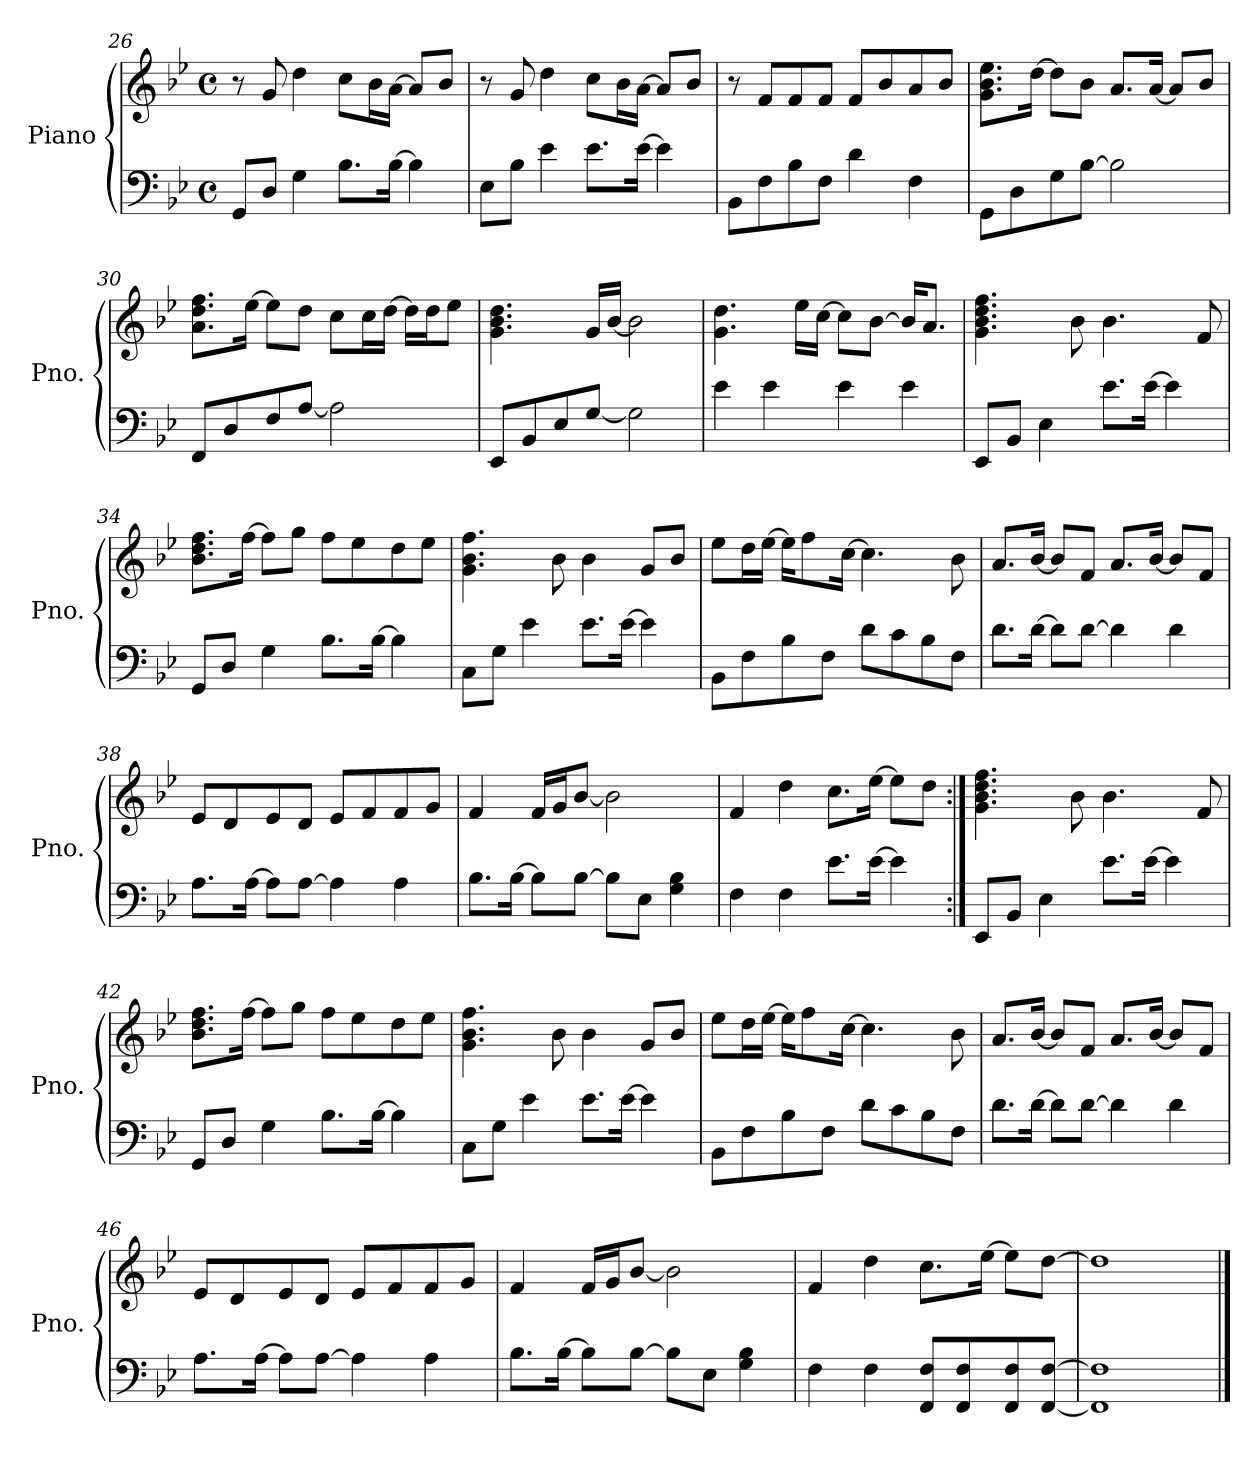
**kern	**kern
*part1	*part1
*staff2	*staff1
*I"Piano	*
*I'Pno.	*
*clefF4	*clefG2
*k[b-e-]	*k[b-e-]
*M4/4	*M4/4
*met(c)	*met(c)
=26	=26
8GG/L	8r
8D/J	8g/
4G\	4dd\
8.B-\L	8cc\L
.	16b-\L
[16B-\Jk	[16a\JJ
4B-\]	8a/L]
.	8b-/J
=27	=27
8E-\L	8r
8B-\J	8g/
4e-\	4dd\
8.e-\L	8cc\L
.	16b-\L
[16e-\Jk	[16a\JJ
4e-\]	8a/L]
.	8b-/J
=28	=28
8BB-\L	8r
8F\	8f/L
8B-\	8f/
8F\J	8f/J
4d\	8f/L
.	8b-/
4F\	8a/
.	8b-/J
!!LO:LB:g=z
=29	=29
8GG\L	8.g\ 8.b-\ 8.ee-\L
8D\	.
.	[16dd\Jk
8G\	8dd\L]
[8B-\J	8b-\J
2B-\]	8.a/L
.	[16a/Jk
.	8a/L]
.	8b-/J
=30	=30
8FF/L	8.a\ 8.dd\ 8.ff\L
8D/	.
.	[16ee-\Jk
8F/	8ee-\L]
[8A/J	8dd\J
2A\]	8cc\L
.	16cc\L
.	[16dd\JJ
.	16dd\LL]
.	16dd\J
.	8ee-\J
=31	=31
8EE-/L	4.g\ 4.b-\ 4.dd\
8BB-/	.
8E-/	.
[8G/J	16g/LL
.	[16b-/JJ
2G\]	2b-\]
=32	=32
4e-\	4.g\ 4.dd\
4e-\	.
.	16ee-\LL
.	[16cc\JJ
4e-\	8cc\L]
.	[8b-\J
4e-\	16b-/KL]
.	8.a/J
!!LO:LB:g=z
=33	=33
8EE-/L	4.g\ 4.b-\ 4.dd\ 4.ff\
8BB-/J	.
4E-\	.
.	8b-\
8.e-\L	4.b-\
[16e-\Jk	.
4e-\]	.
.	8f/
=34	=34
8GG/L	8.b-\ 8.dd\ 8.ff\L
8D/J	.
.	[16ff\Jk
4G\	8ff\L]
.	8gg\J
8.B-\L	8ff\L
.	8ee-\
[16B-\Jk	.
4B-\]	8dd\
.	8ee-\J
=35	=35
8C\L	4.g\ 4.b-\ 4.ff\
8G\J	.
4e-\	.
.	8b-\
8.e-\L	4b-\
[16e-\Jk	.
4e-\]	8g/L
.	8b-/J
=36	=36
8BB-\L	8ee-\L
8F\	16dd\L
.	[16ee-\JJ
8B-\	16ee-\KL]
.	8ff\
8F\J	.
.	[16cc\Jk
8d\L	4.cc\]
8c\	.
8B-\	.
8F\J	8b-\
!!LO:LB:g=z
=37	=37
8.d\L	8.a/L
[16d\Jk	[16b-/Jk
8d\L]	8b-/L]
[8d\J	8f/J
4d\]	8.a/L
.	[16b-/Jk
4d\	8b-/L]
.	8f/J
=38	=38
8.A\L	8e-/L
.	8d/
[16A\Jk	.
8A\L]	8e-/
[8A\J	8d/J
4A\]	8e-/L
.	8f/
4A\	8f/
.	8g/J
=39	=39
8.B-\L	4f/
[16B-\Jk	.
8B-\L]	16f/LL
.	16g/J
[8B-\J	[8b-/J
8B-\L]	2b-\]
8E-\J	.
4G\ 4B-\	.
=40	=40
4F\	4f/
4F\	4dd\
8.e-\L	8.cc\L
[16e-\Jk	[16ee-\Jk
4e-\]	8ee-\L]
.	8dd\J
!!LO:LB:g=z
=41:|!	=41:|!
8EE-/L	4.g\ 4.b-\ 4.dd\ 4.ff\
8BB-/J	.
4E-\	.
.	8b-\
8.e-\L	4.b-\
[16e-\Jk	.
4e-\]	.
.	8f/
=42	=42
8GG/L	8.b-\ 8.dd\ 8.ff\L
8D/J	.
.	[16ff\Jk
4G\	8ff\L]
.	8gg\J
8.B-\L	8ff\L
.	8ee-\
[16B-\Jk	.
4B-\]	8dd\
.	8ee-\J
=43	=43
8C\L	4.g\ 4.b-\ 4.ff\
8G\J	.
4e-\	.
.	8b-\
8.e-\L	4b-\
[16e-\Jk	.
4e-\]	8g/L
.	8b-/J
=44	=44
8BB-\L	8ee-\L
8F\	16dd\L
.	[16ee-\JJ
8B-\	16ee-\KL]
.	8ff\
8F\J	.
.	[16cc\Jk
8d\L	4.cc\]
8c\	.
8B-\	.
8F\J	8b-\
!!LO:LB:g=z
=45	=45
8.d\L	8.a/L
[16d\Jk	[16b-/Jk
8d\L]	8b-/L]
[8d\J	8f/J
4d\]	8.a/L
.	[16b-/Jk
4d\	8b-/L]
.	8f/J
=46	=46
8.A\L	8e-/L
.	8d/
[16A\Jk	.
8A\L]	8e-/
[8A\J	8d/J
4A\]	8e-/L
.	8f/
4A\	8f/
.	8g/J
=47	=47
8.B-\L	4f/
[16B-\Jk	.
8B-\L]	16f/LL
.	16g/J
[8B-\J	[8b-/J
8B-\L]	2b-\]
8E-\J	.
4G\ 4B-\	.
=48	=48
4F\	4f/
4F\	4dd\
8FF/ 8F/L	8.cc\L
8FF/ 8F/	.
.	[16ee-\Jk
8FF/ 8F/	8ee-\L]
[8FF/ [8F/J	[8dd\J
=49	=49
1FF] 1F]	1dd]
==	==
*-	*-
